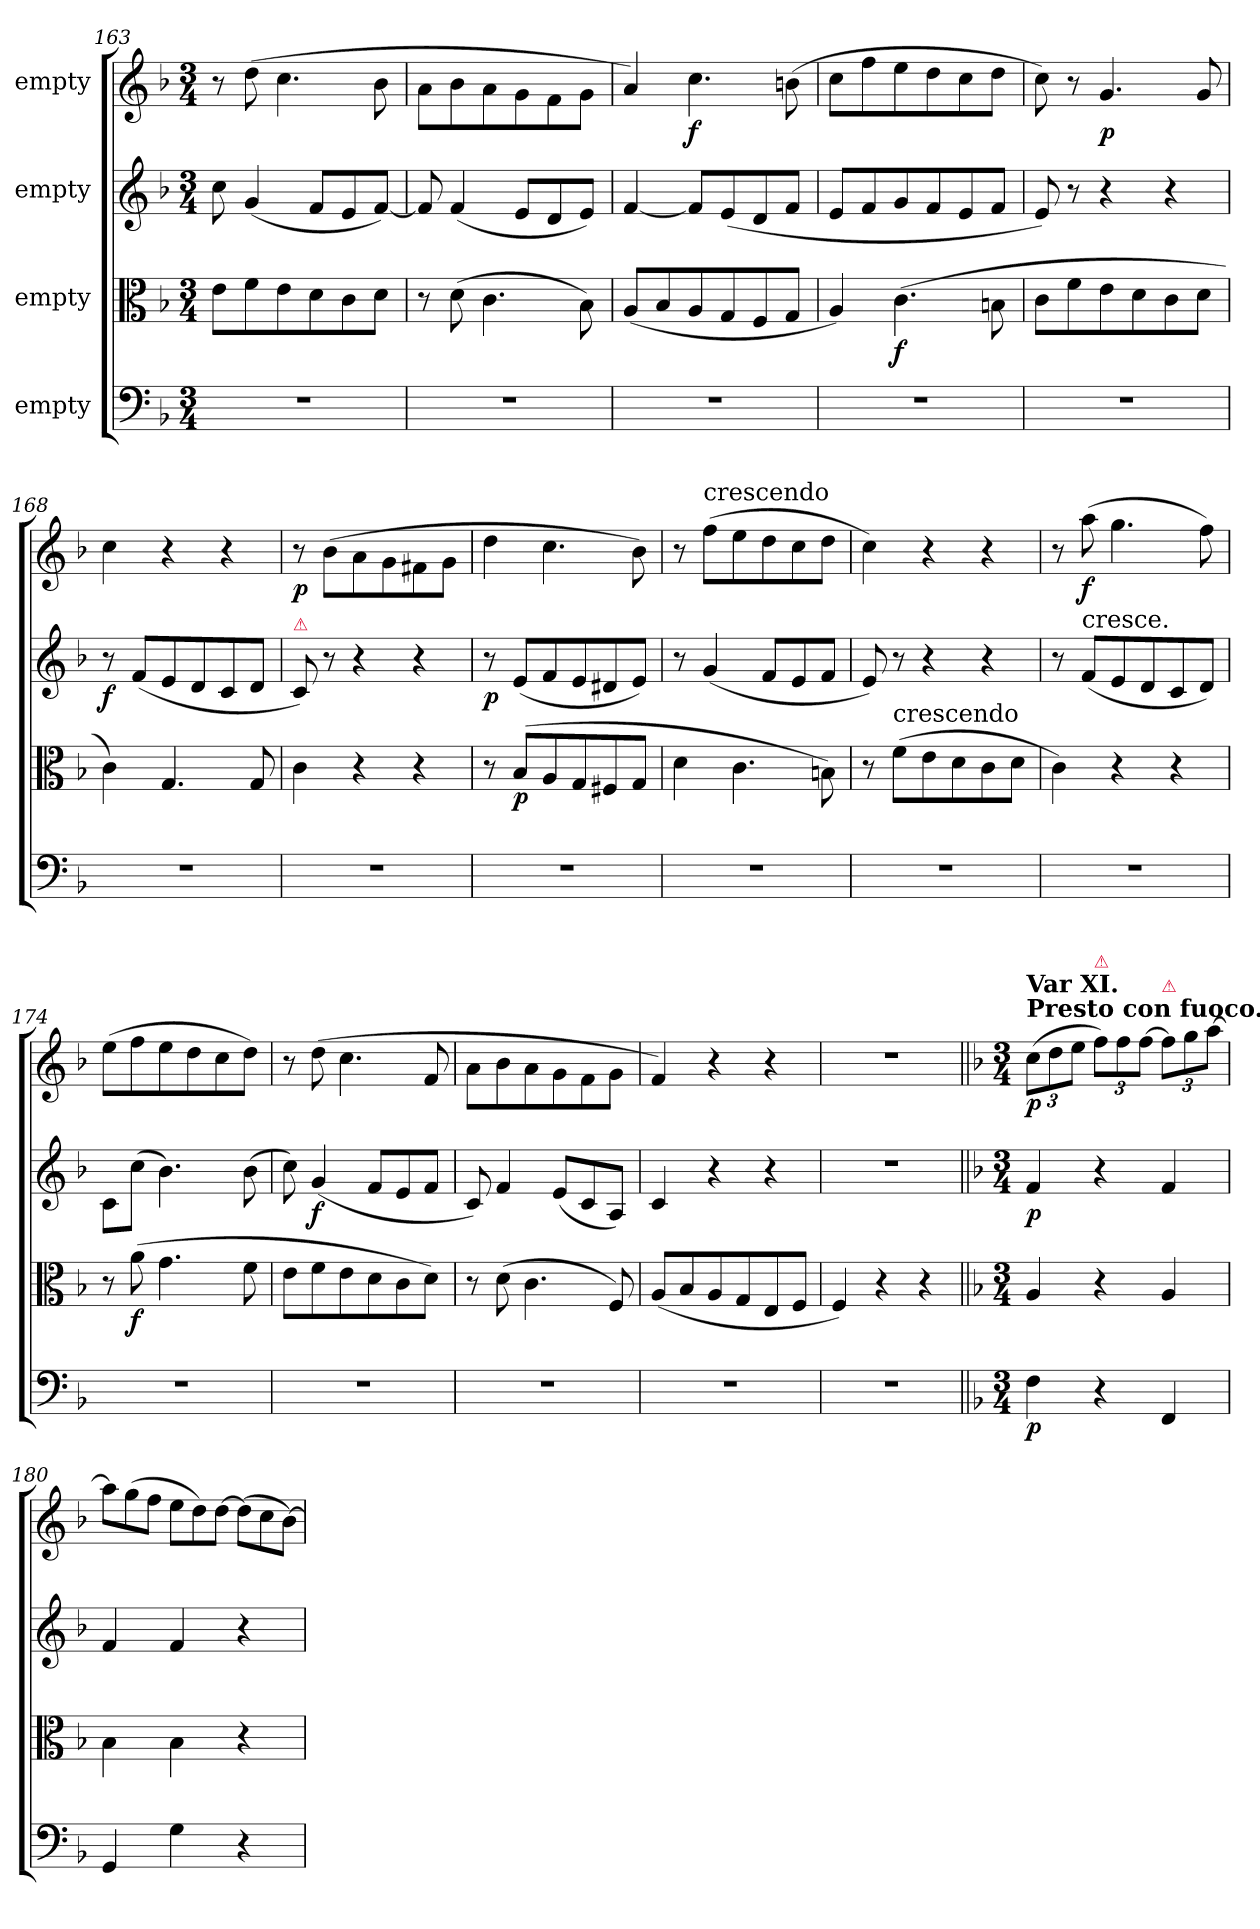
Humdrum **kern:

**kern	**dynam	**kern	**dynam	**kern	**dynam	**kern	**dynam
*part4	*part4	*part3	*part3	*part2	*part2	*part1	*part1
*staff4	*staff4	*staff3	*staff3	*staff2	*staff2	*staff1	*staff1
*I"empty	*	*I"empty	*	*I"empty	*	*I"empty	*
*clefF4	*	*clefC3	*	*clefG2	*	*clefG2	*
*k[b-]	*	*k[b-]	*	*k[b-]	*	*k[b-]	*
*M3/4	*	*M3/4	*	*M3/4	*	*M3/4	*
=163	=163	=163	=163	=163	=163	=163	=163
2.r	.	8e\L	.	8cc\	.	8r	.
.	.	8f\	.	(4g/	.	(8dd\	.
.	.	8e\	.	.	.	4.cc\	.
.	.	8d\	.	8f/L	.	.	.
.	.	8c\	.	8e/	.	.	.
.	.	8d\J	.	[8f/J)	.	8b-\	.
=164	=164	=164	=164	=164	=164	=164	=164
2.r	.	8r	.	8f/]	.	8a\L	.
.	.	(8d\	.	(4f/	.	8b-\	.
.	.	4.c\	.	.	.	8a\	.
.	.	.	.	8e/L	.	8g\	.
.	.	.	.	8d/	.	8f\	.
.	.	8B-\)	.	8e/J)	.	8g\J	.
=165	=165	=165	=165	=165	=165	=165	=165
2.r	.	(8A/L	.	[4f/	.	4a/)	.
.	.	8B-/	.	.	.	.	.
.	.	8A/	.	8f/L]	.	4.cc\	f
.	.	8G/	.	(8e/	.	.	.
.	.	8F/	.	8d/	.	.	.
.	.	8G/J	.	8f/J	.	(8bn\	.
=166	=166	=166	=166	=166	=166	=166	=166
2.r	.	4A/)	.	8e/L	.	8cc\L	.
.	.	.	.	8f/	.	8ff\	.
.	.	(4.c\	f	8g/	.	8ee\	.
.	.	.	.	8f/	.	8dd\	.
.	.	.	.	8e/	.	8cc\	.
.	.	8Bn\	.	8f/J	.	8dd\J	.
=167	=167	=167	=167	=167	=167	=167	=167
2.r	.	8c\L	.	8e/)	.	8cc\)	.
.	.	8f\	.	8r	.	8r	.
.	.	8e\	.	4r	.	4.g/	p
.	.	8d\	.	.	.	.	.
.	.	8c\	.	4r	.	.	.
.	.	8d\J	.	.	.	8g/	.
=168	=168	=168	=168	=168	=168	=168	=168
2.r	.	4c\)	.	8r	f	4cc\	.
.	.	.	.	(8f/L	.	.	.
.	.	4.G/	.	8e/	.	4r	.
.	.	.	.	8d/	.	.	.
.	.	.	.	8c/	.	4r	.
.	.	8G/	.	8d/J	.	.	.
=169	=169	=169	=169	=169	=169	=169	=169
!	!	!	!	!LO:TX:a:color=crimson:t=⚠	!	!	!
2.r	.	4c\	.	8c/)	.	8r	p
.	.	.	.	8r	.	(8b-\L	.
.	.	4r	.	4r	.	8a\	.
.	.	.	.	.	.	8g\	.
.	.	4r	.	4r	.	8f#X\	.
.	.	.	.	.	.	8g\J	.
=170	=170	=170	=170	=170	=170	=170	=170
2.r	.	8r	.	8r	p	4dd\	.
.	.	(8B-/L	p	(8e/L	.	.	.
.	.	8A/	.	8f/	.	4.cc\	.
.	.	8G/	.	8e/	.	.	.
.	.	8F#X/	.	8d#X/	.	.	.
.	.	8G/J	.	8e/J)	.	8b-\)	.
=171	=171	=171	=171	=171	=171	=171	=171
2.r	.	4d\	.	8r	.	8r	.
!	!	!	!	!	!	!LO:TX:t=crescendo	!
.	.	.	.	(4g/	.	(8ff\L	.
.	.	4.c\	.	.	.	8ee\	.
.	.	.	.	8f/L	.	8dd\	.
.	.	.	.	8e/	.	8cc\	.
.	.	8Bn\)	.	8f/J	.	8dd\J	.
=172	=172	=172	=172	=172	=172	=172	=172
2.r	.	8r	.	8e/)	.	4cc\)	.
!	!	!LO:TX:t=crescendo	!	!	!	!	!
.	.	(8f\L	.	8r	.	.	.
.	.	8e\	.	4r	.	4r	.
.	.	8d\	.	.	.	.	.
.	.	8c\	.	4r	.	4r	.
.	.	8d\J	.	.	.	.	.
=173	=173	=173	=173	=173	=173	=173	=173
2.r	.	4c\)	.	8r	.	8r	.
!	!	!	!	!LO:TX:t=cresce.	!	!	!
.	.	.	.	(8f/L	.	(8aa\	f
.	.	4r	.	8e/	.	4.gg\	.
.	.	.	.	8d/	.	.	.
.	.	4r	.	8c/	.	.	.
.	.	.	.	8d/J)	.	8ff\)	.
=174	=174	=174	=174	=174	=174	=174	=174
2.r	.	8r	.	8c\L	.	(8ee\L	.
.	.	(8a\	f	(8cc\J	.	8ff\	.
.	.	4.g\	.	4.b-\)	.	8ee\	.
.	.	.	.	.	.	8dd\	.
.	.	.	.	.	.	8cc\	.
.	.	8f\	.	(8b-\	.	8dd\J)	.
=175	=175	=175	=175	=175	=175	=175	=175
2.r	.	8e\L	.	8cc\)	.	8r	.
.	.	8f\	.	(4g/	f	(8dd\	.
.	.	8e\	.	.	.	4.cc\	.
.	.	8d\	.	8f/L	.	.	.
.	.	8c\	.	8e/	.	.	.
.	.	8d\J)	.	8f/J	.	8f/	.
=176	=176	=176	=176	=176	=176	=176	=176
2.r	.	8r	.	8c/)	.	8a\L	.
.	.	(8d\	.	4f/	.	8b-\	.
.	.	4.c\	.	.	.	8a\	.
.	.	.	.	(8e/L	.	8g\	.
.	.	.	.	8c/	.	8f\	.
.	.	8F/)	.	8A/J)	.	8g\J	.
=177	=177	=177	=177	=177	=177	=177	=177
2.r	.	(8A/L	.	4c/	.	4f/)	.
.	.	8B-/	.	.	.	.	.
.	.	8A/	.	4r	.	4r	.
.	.	8G/	.	.	.	.	.
.	.	8E/	.	4r	.	4r	.
.	.	8F/J	.	.	.	.	.
=178	=178	=178	=178	=178	=178	=178	=178
2.r	.	4F/)	.	2.r	.	2.r	.
.	.	4r	.	.	.	.	.
.	.	4r	.	.	.	.	.
=179||	=179||	=179||	=179||	=179||	=179||	=179||	=179||
*k[b-]	*	*k[b-]	*	*k[b-]	*	*k[b-]	*
*M3/4	*	*M3/4	*	*M3/4	*	*M3/4	*
!	!	!	!	!	!	!LO:TX:a:B:t=Presto con fuoco.	!
!	!	!	!	!	!	!LO:TX:a:B:t=Var XI.	!
4F\	p	4A/	.	4f/	p	(12cc\L	p
.	.	.	.	.	.	12dd\	.
.	.	.	.	.	.	12ee\J	.
!	!	!	!	!	!	!LO:TX:a:color=crimson:t=⚠	!
4r	.	4r	.	4r	.	12ff\L)	.
.	.	.	.	.	.	12ff\	.
.	.	.	.	.	.	[12ff\J	.
!	!	!	!	!	!	!LO:TX:a:color=crimson:t=⚠	!
4FF/	.	4A/	.	4f/	.	12ff\L]	.
.	.	.	.	.	.	12gg\	.
.	.	.	.	.	.	[12aa\J	.
=180	=180	=180	=180	=180	=180	=180	=180
*	*	*	*	*	*	*Xtuplet	*
4GG/	.	4B-\	.	4f/	.	12aa\L]	.
.	.	.	.	.	.	(12gg\	.
.	.	.	.	.	.	12ff\J	.
4G\	.	4B-\	.	4f/	.	12ee\L	.
.	.	.	.	.	.	12dd\)	.
.	.	.	.	.	.	[12dd\J	.
4r	.	4r	.	4r	.	(12dd\L]	.
.	.	.	.	.	.	12cc\	.
.	.	.	.	.	.	[12b-\J)	.
=	=	=	=	=	=	=	=
*-	*-	*-	*-	*-	*-	*-	*-
